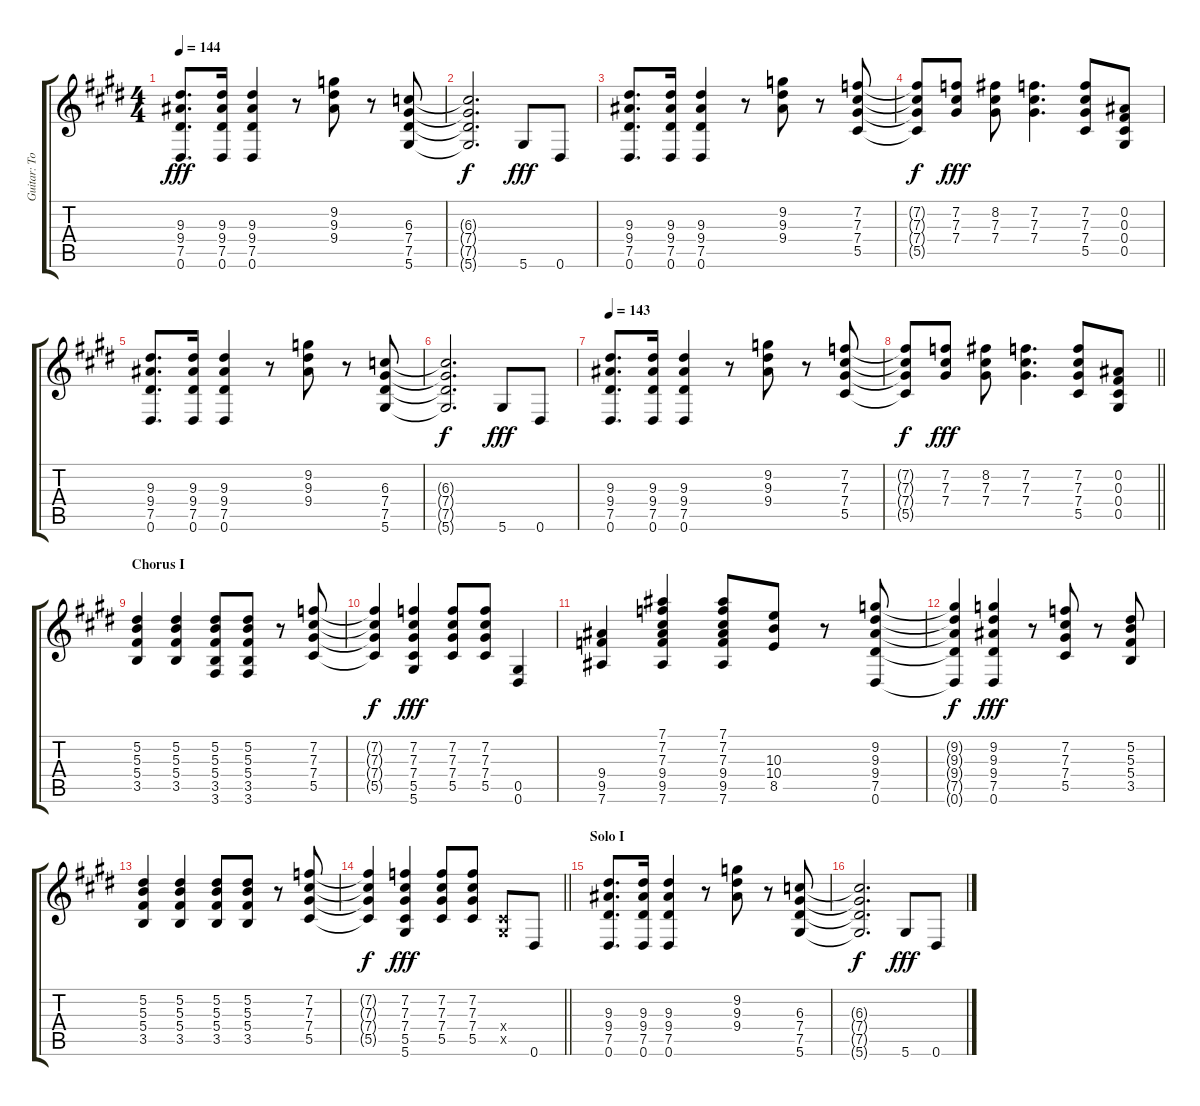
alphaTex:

\track ("Guitar: Tony" "Guitar: To") {instrument distortionguitar}
\staff {score tabs}
\tuning (Eb4 Bb3 Gb3 Db3 Ab2 Eb2) {hide}
\ts (4 4)
\tempo 144
\clef g2
\ks e
(9.3 9.4 7.5 0.6).8{d dy fff} (9.3 9.4 7.5 0.6).16 (9.3 9.4 7.5 0.6).4 r.8 (9.2 9.3 9.4).8 r.8 (6.3 7.4 7.5 5.6).8 |
(6.3{t} 7.4{t} 7.5{t} 5.6{t}).2{d dy f} 5.6.8{dy fff} 0.6.8 |
(9.3 9.4 7.5 0.6).8{d} (9.3 9.4 7.5 0.6).16 (9.3 9.4 7.5 0.6).4 r.8 (9.2 9.3 9.4).8 r.8 (7.2 7.3 7.4 5.5).8 |
(7.2{t} 7.3{t} 7.4{t} 5.5{t}).8{dy f} (7.2 7.3 7.4).8{dy fff} (8.2 7.3 7.4).8 (7.2 7.3 7.4).4{d} (7.2 7.3 7.4 5.5).8 (0.2 0.3 0.4 0.5).8 |
(9.3 9.4 7.5 0.6).8{d} (9.3 9.4 7.5 0.6).16 (9.3 9.4 7.5 0.6).4 r.8 (9.2 9.3 9.4).8 r.8 (6.3 7.4 7.5 5.6).8 |
(6.3{t} 7.4{t} 7.5{t} 5.6{t}).2{d dy f} 5.6.8{dy fff} 0.6.8 |
\tempo 143
(9.3 9.4 7.5 0.6).8{d} (9.3 9.4 7.5 0.6).16 (9.3 9.4 7.5 0.6).4 r.8 (9.2 9.3 9.4).8 r.8 (7.2 7.3 7.4 5.5).8 |
\barLineRight lightlight
(7.2{t} 7.3{t} 7.4{t} 5.5{t}).8{dy f} (7.2 7.3 7.4).8{dy fff} (8.2 7.3 7.4).8 (7.2 7.3 7.4).4{d} (7.2 7.3 7.4 5.5).8 (0.2 0.3 0.4 0.5).8 |
\section ("" "Chorus I")
(5.2 5.3 5.4 3.5).4 (5.2 5.3 5.4 3.5).4 (5.2 5.3 5.4 3.5 3.6).8 (5.2 5.3 5.4 3.5 3.6).8 r.8 (7.2 7.3 7.4 5.5).8 |
(7.2{t} 7.3{t} 7.4{t} 5.5{t}).4{dy f} (7.2 7.3 7.4 5.5 5.6).4{dy fff} (7.2 7.3 7.4 5.5).8 (7.2 7.3 7.4 5.5).8 (0.5 0.6).4 |
(9.4 9.5 7.6).4 (7.1 7.2 7.3 9.4 9.5 7.6).4 (7.1 7.2 7.3 9.4 9.5 7.6).8 (10.3 10.4 8.5).8 r.8 (9.2 9.3 9.4 7.5 0.6).8 |
(9.2{t} 9.3{t} 9.4{t} 7.5{t} 0.6{t}).4{dy f} (9.2 9.3 9.4 7.5 0.6).4{dy fff} r.8 (7.2 7.3 7.4 5.5).8 r.8 (5.2 5.3 5.4 3.5).8 |
(5.2 5.3 5.4 3.5).4 (5.2 5.3 5.4 3.5).4 (5.2 5.3 5.4 3.5).8 (5.2 5.3 5.4 3.5).8 r.8 (7.2 7.3 7.4 5.5).8 |
\barLineRight lightlight
(7.2{t} 7.3{t} 7.4{t} 5.5{t}).4{dy f} (7.2 7.3 7.4 5.5 5.6).4{dy fff} (7.2 7.3 7.4 5.5).8 (7.2 7.3 7.4 5.5).8 (0.4{x} 0.5{x}).8 0.6.8 |
\section ("" "Solo I")
(9.3 9.4 7.5 0.6).8{d volume 10 instrument distortionguitar} (9.3 9.4 7.5 0.6).16 (9.3 9.4 7.5 0.6).4 r.8 (9.2 9.3 9.4).8 r.8 (6.3 7.4 7.5 5.6).8 |
(6.3{t} 7.4{t} 7.5{t} 5.6{t}).2{d dy f} 5.6.8{dy fff} 0.6.8
